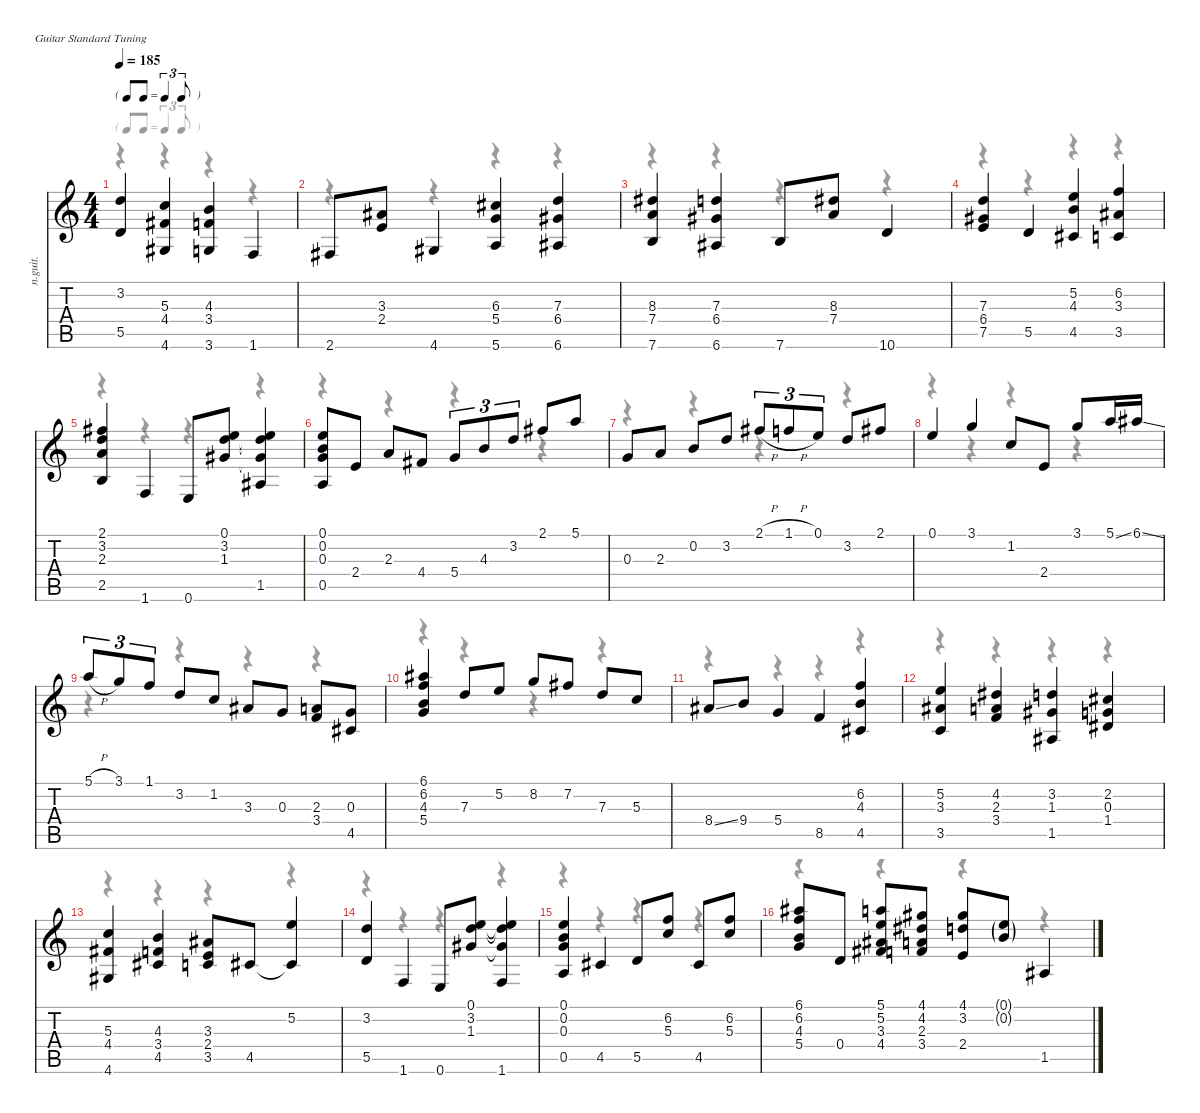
\defaultSystemsLayout 4
\hideDynamics
\bracketExtendMode nobrackets
\otherSystemsTrackNameOrientation horizontal
\track ("Track 1" "n.guit.") {instrument acousticguitarnylon}
\staff {score tabs}
\tuning (E4 B3 G3 D3 A2 E2)
\voice
\ts (4 4)
\tf triplet8th
\tempo 185
\clef g2
\ks c
(3.2 5.5).4{dy f beam Up} (5.3 4.4{acc #} 4.6{acc #}).4{beam Up} (4.3 3.4 3.6).4{beam Up} 1.6.4{beam Up} |
2.6{acc #}.8{beam Up} (3.3{acc #} 2.4).8{beam Up} 4.6{acc #}.4{beam Up} (6.3{acc #} 5.4 5.6).4{beam Up} (7.3 6.4{acc #} 6.6{acc #}).4{beam Up} |
(8.3{acc #} 7.4 7.6).4{beam Up} (7.3 6.4{acc #} 6.6{acc #}).4{beam Up} 7.6.8{beam Up} (8.3{acc #} 7.4).8{beam Up} 10.6.4{beam Up} |
(7.3 6.4{acc #} 7.5).4{beam Up} 5.5.4{beam Up} (5.2 4.3 4.5{acc #}).4{beam Up} (6.2 3.3{acc #} 3.5).4{beam Up} |
(2.1{acc #} 3.2 2.3 2.5).4{beam Up} 1.6.4{beam Up} 0.6.8{beam Up} (0.1 3.2 1.3{acc #}).8{beam Up} (0.1{t} 3.2{t} 1.3{t acc #} 1.5{acc #}).4{beam Up} |
(0.1 0.2 0.3 0.5).8{beam Up} 2.4.8{beam Up} 2.3.8{beam Up} 4.4{acc #}.8{beam Up} 5.4.8{tu (3 2) beam Up} 4.3.8{tu (3 2) beam Up} 3.2.8{tu (3 2) beam Up} 2.1{acc #}.8{beam Up} 5.1.8{beam Up} |
0.3.8{beam Up} 2.3.8{beam Up} 0.2.8{beam Up} 3.2.8{beam Up} 2.1{h acc #}.8{tu (3 2) beam Up} 1.1{h}.8{tu (3 2) beam Up} 0.1.8{tu (3 2) beam Up} 3.2.8{beam Up} 2.1{acc #}.8{beam Up} |
0.1.4{beam Up} 3.1.4{beam Up} 1.2.8{beam Up} 2.4.8{beam Up} 3.1.8{beam Up} 5.1{ss}.16{beam Up} 6.1{ss acc #}.16{beam Up} |
5.1{h}.8{tu (3 2) beam Up} 3.1.8{tu (3 2) beam Up} 1.1.8{tu (3 2) beam Up} 3.2.8{beam Up} 1.2.8{beam Up} 3.3{acc #}.8{beam Up} 0.3.8{beam Up} (2.3 3.4).8{beam Up} (0.3 4.5{acc #}).8{beam Up} |
(6.1{acc #} 6.2 4.3 5.4).4{beam Up} 7.3.8{beam Up} 5.2.8{beam Up} 8.2.8{beam Up} 7.2{acc #}.8{beam Up} 7.3.8{beam Up} 5.3.8{beam Up} |
8.4{ss acc #}.8{beam Up} 9.4.8{beam Up} 5.4.4{beam Up} 8.5.4{beam Up} (6.2 4.3 4.5{acc #}).4{beam Up} |
(5.2 3.3{acc #} 3.5).4{beam Up} (4.2{acc #} 2.3 3.4).4{beam Up} (3.2 1.3{acc #} 1.5{acc #}).4{beam Up} (2.2{acc #} 0.3 1.4{acc #}).4{beam Up} |
(5.3 4.4{acc #} 4.6{acc #}).4{beam Up} (4.3 3.4 4.5{acc #}).4{beam Up} (3.3{acc #} 2.4 3.5).8{beam Up} 4.5{acc #}.8{beam Up} (5.2 4.5{t acc #}).4{beam Up} |
(3.2 5.5).4{beam Up} 1.6.4{beam Up} 0.6.8{beam Up} (0.1 3.2 1.3{acc #}).8{beam Up} (0.1{t} 3.2{t} 1.3{t acc #} 1.6).4{beam Up} |
(0.1 0.2 0.3 0.5).4{beam Up} 4.5{acc #}.4{beam Up} 5.5.8{beam Up} (6.2 5.3).8{beam Up} 4.5{acc #}.8{beam Up} (6.2 5.3).8{beam Up} |
(6.1{acc #} 6.2 4.3 5.4).8{beam Up} 0.4.8{beam Up} (5.1 5.2 3.3{acc #} 4.4{acc #}).8{beam Up} (4.1{acc #} 4.2{acc #} 2.3 3.4).8{beam Up} (4.1{acc #} 3.2 2.4).8{beam Up} (0.1{g} 0.2{g}).8{dy mf beam Up} 1.5{acc #}.4{dy f beam Up}
\voice
\clef g2
\ottava regular
\simile none
\ks c
r.4{dy mf beam Down} r.4{beam Down} r.4{beam Down} r.4{beam Down} |
r.4{beam Down} r.4{beam Down} r.4{beam Down} r.4{beam Down} |
r.4{beam Down} r.4{beam Down} r.4{beam Down} r.4{beam Down} |
r.4{beam Down} r.4{beam Down} r.4{beam Down} r.4{beam Down} |
r.4{beam Down} r.4{beam Down} r.4{beam Down} r.4{beam Down} |
r.4{beam Down} r.4{beam Down} r.4{beam Down} r.4{beam Down} |
r.4{beam Down} r.4{beam Down} r.4{beam Down} r.4{beam Down} |
r.4{beam Down} r.4{beam Down} r.4{beam Down} r.4{beam Down} |
r.4{beam Down} r.4{beam Down} r.4{beam Down} r.4{beam Down} |
r.4{beam Down} r.4{beam Down} r.4{beam Down} r.4{beam Down} |
r.4{beam Down} r.4{beam Down} r.4{beam Down} r.4{beam Down} |
r.4{beam Down} r.4{beam Down} r.4{beam Down} r.4{beam Down} |
r.4{beam Down} r.4{beam Down} r.4{beam Down} r.4{beam Down} |
r.4{beam Down} r.4{beam Down} r.4{beam Down} r.4{beam Down} |
r.4{beam Down} r.4{beam Down} r.4{beam Down} r.4{beam Down} |
r.4{beam Down} r.4{beam Down} r.4{beam Down} r.4{beam Down}
